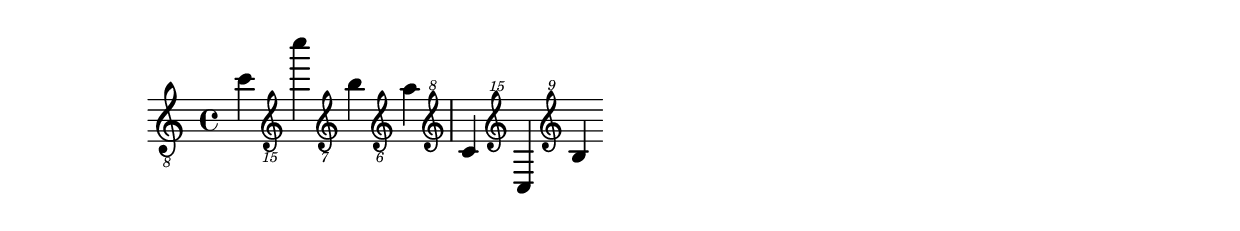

\version "1.9.8" \header {

    texidoc = "Octavation signs may be added to clefs.  These
octavation signs may be placed below or above (meaning an octave
higher or lower), and can take any value, including 15 for two octaves."

}

\score { \notes

	\relative c'' {

	    \clef "G_8"
	    c4
	    \clef "G_15"
	    c4
	    \clef "G_7"
	    c4
	    \clef "G_6"
	    c4 
	    \clef "G^8"
	    c4 
	    \clef "G^15"
	    c4 
	    \clef "G^9"
	    c4 
}
	 \paper { raggedright = ##t  }
	     }
